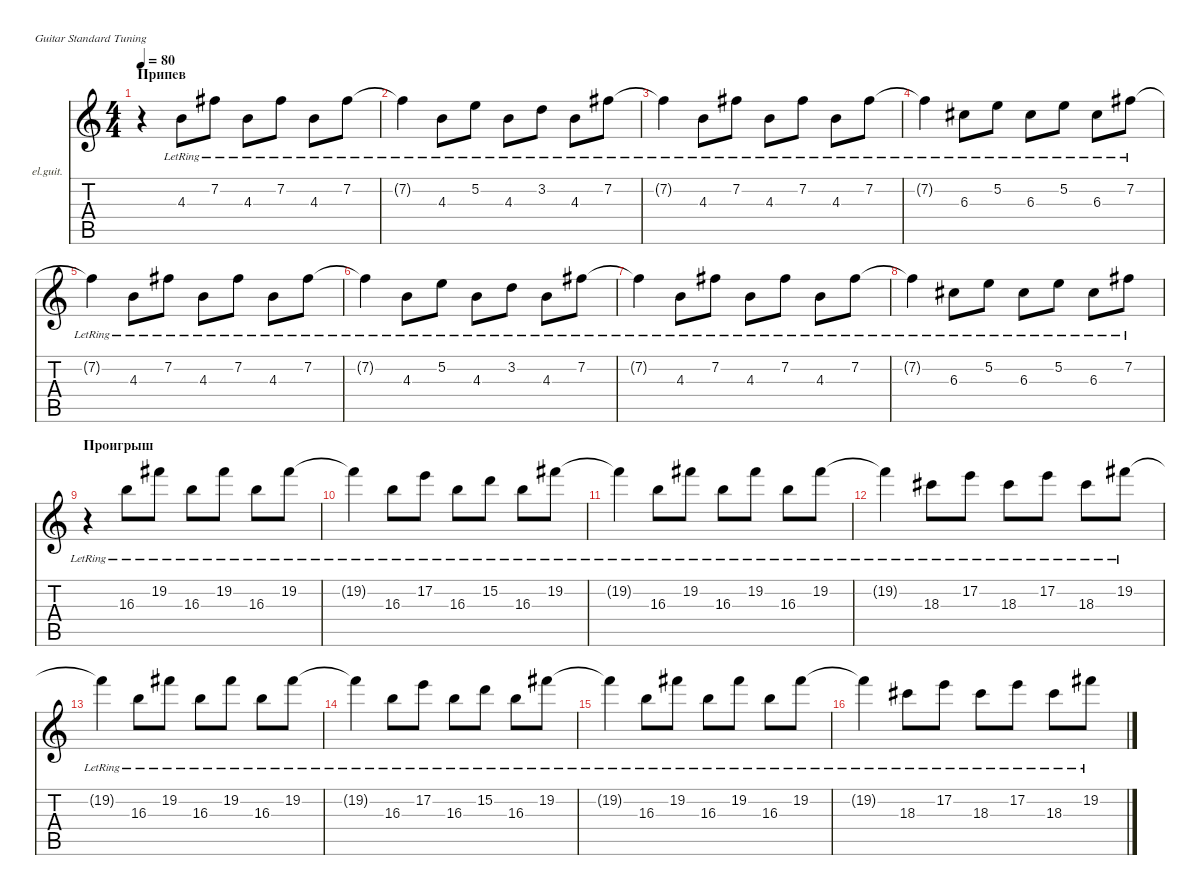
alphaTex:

\defaultSystemsLayout 4
\hideDynamics
\bracketExtendMode nobrackets
\firstSystemTrackNameOrientation horizontal
\otherSystemsTrackNameOrientation horizontal
\track ("Clean Guitar" "el.guit.") {instrument electricguitarclean}
\staff {score tabs}
\tuning (E4 B3 G3 D3 A2 E2)
\ts (4 4)
\section ("" "Припев")
\tempo 80
\clef g2
\ks c
r.4{dy mf beam Down} 4.3{lr}.8{beam Down} 7.2{lr acc #}.8{beam Down} 4.3{lr}.8{beam Down} 7.2{lr acc #}.8{beam Down} 4.3{lr}.8{beam Down} 7.2{lr acc #}.8{beam Down} |
7.2{lr t acc #}.4{beam Down} 4.3{lr}.8{beam Down} 5.2{lr}.8{beam Down} 4.3{lr}.8{beam Down} 3.2{lr}.8{beam Down} 4.3{lr}.8{beam Down} 7.2{lr acc #}.8{beam Down} |
7.2{lr t acc #}.4{beam Down} 4.3{lr}.8{beam Down} 7.2{lr acc #}.8{beam Down} 4.3{lr}.8{beam Down} 7.2{lr acc #}.8{beam Down} 4.3{lr}.8{beam Down} 7.2{lr acc #}.8{beam Down} |
7.2{lr t acc #}.4{beam Down} 6.3{lr acc #}.8{beam Down} 5.2{lr}.8{beam Down} 6.3{lr acc #}.8{beam Down} 5.2{lr}.8{beam Down} 6.3{lr acc #}.8{beam Down} 7.2{lr acc #}.8{beam Down} |
7.2{lr t acc #}.4{beam Down} 4.3{lr}.8{beam Down} 7.2{lr acc #}.8{beam Down} 4.3{lr}.8{beam Down} 7.2{lr acc #}.8{beam Down} 4.3{lr}.8{beam Down} 7.2{lr acc #}.8{beam Down} |
7.2{lr t acc #}.4{beam Down} 4.3{lr}.8{beam Down} 5.2{lr}.8{beam Down} 4.3{lr}.8{beam Down} 3.2{lr}.8{beam Down} 4.3{lr}.8{beam Down} 7.2{lr acc #}.8{beam Down} |
7.2{lr t acc #}.4{beam Down} 4.3{lr}.8{beam Down} 7.2{lr acc #}.8{beam Down} 4.3{lr}.8{beam Down} 7.2{lr acc #}.8{beam Down} 4.3{lr}.8{beam Down} 7.2{lr acc #}.8{beam Down} |
7.2{lr t acc #}.4{beam Down} 6.3{lr acc #}.8{beam Down} 5.2{lr}.8{beam Down} 6.3{lr acc #}.8{beam Down} 5.2{lr}.8{beam Down} 6.3{lr acc #}.8{beam Down} 7.2{lr acc #}.8{beam Down} |
\section ("" "Проигрыш")
r.4{beam Down} 16.3{lr}.8{beam Down} 19.2{lr acc #}.8{beam Down} 16.3{lr}.8{beam Down} 19.2{lr acc #}.8{beam Down} 16.3{lr}.8{beam Down} 19.2{lr acc #}.8{beam Down} |
19.2{lr t acc #}.4{beam Down} 16.3{lr}.8{beam Down} 17.2{lr}.8{beam Down} 16.3{lr}.8{beam Down} 15.2{lr}.8{beam Down} 16.3{lr}.8{beam Down} 19.2{lr acc #}.8{beam Down} |
19.2{lr t acc #}.4{beam Down} 16.3{lr}.8{beam Down} 19.2{lr acc #}.8{beam Down} 16.3{lr}.8{beam Down} 19.2{lr acc #}.8{beam Down} 16.3{lr}.8{beam Down} 19.2{lr acc #}.8{beam Down} |
19.2{lr t acc #}.4{beam Down} 18.3{lr acc #}.8{beam Down} 17.2{lr}.8{beam Down} 18.3{lr acc #}.8{beam Down} 17.2{lr}.8{beam Down} 18.3{lr acc #}.8{beam Down} 19.2{lr acc #}.8{beam Down} |
19.2{lr t acc #}.4{beam Down} 16.3{lr}.8{beam Down} 19.2{lr acc #}.8{beam Down} 16.3{lr}.8{beam Down} 19.2{lr acc #}.8{beam Down} 16.3{lr}.8{beam Down} 19.2{lr acc #}.8{beam Down} |
19.2{lr t acc #}.4{beam Down} 16.3{lr}.8{beam Down} 17.2{lr}.8{beam Down} 16.3{lr}.8{beam Down} 15.2{lr}.8{beam Down} 16.3{lr}.8{beam Down} 19.2{lr acc #}.8{beam Down} |
19.2{lr t acc #}.4{beam Down} 16.3{lr}.8{beam Down} 19.2{lr acc #}.8{beam Down} 16.3{lr}.8{beam Down} 19.2{lr acc #}.8{beam Down} 16.3{lr}.8{beam Down} 19.2{lr acc #}.8{beam Down} |
19.2{lr t acc #}.4{beam Down} 18.3{lr acc #}.8{beam Down} 17.2{lr}.8{beam Down} 18.3{lr acc #}.8{beam Down} 17.2{lr}.8{beam Down} 18.3{lr acc #}.8{beam Down} 19.2{lr acc #}.8{beam Down}
